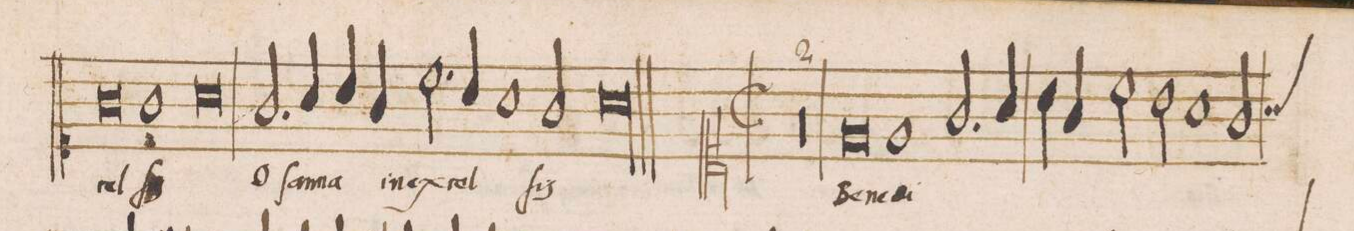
**kern	**text
*I"DISCANTVS	*
*clefC1	*
*k[]	*
*met(C|)	*
*M2/1	*
0g	-cel-
=59-	=59-
1g	-ſis
=60-	=60-
0a	.
=61-	=61-
2.g/	o-
4a/	-ſan-
4b/	-na
4g/	in
2.cc\	ex-
=62-	=62-
4b/	-cel-
1a	.
2g/	-ſis
=63-	=63-
0al	.
=64||-	=64||-
*M2/1	*
*met(C|)	*
0r	.
=65-	=65-
0e	Be-
=66-	=66-
1e	-ne-
2.g/	-di-
4a/	.
=67-	=67-
4b\	.
4g/	.
2cc\	.
2b\	.
1a\	.
=68-	=68-
*custos:a	*
2g/	.
*-	*-
